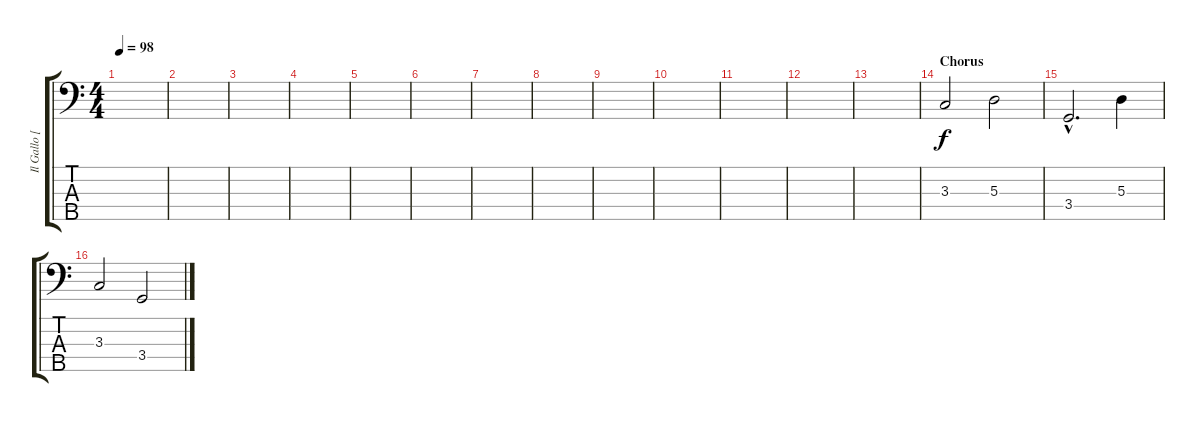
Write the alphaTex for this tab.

\track ("Il Gallo [bass]" "Il Gallo [") {instrument electricbassfinger}
\staff {score tabs}
\tuning (G2 D2 A1 E1 B0) {hide}
\ts (4 4)
\tempo 98
\clef f4
\ks c
|
|
|
|
|
|
|
|
|
|
|
|
|
\section ("" "Chorus")
3.3.2 5.3.2 |
3.4{hac}.2{d} 5.3.4 |
3.3.2 3.4.2
